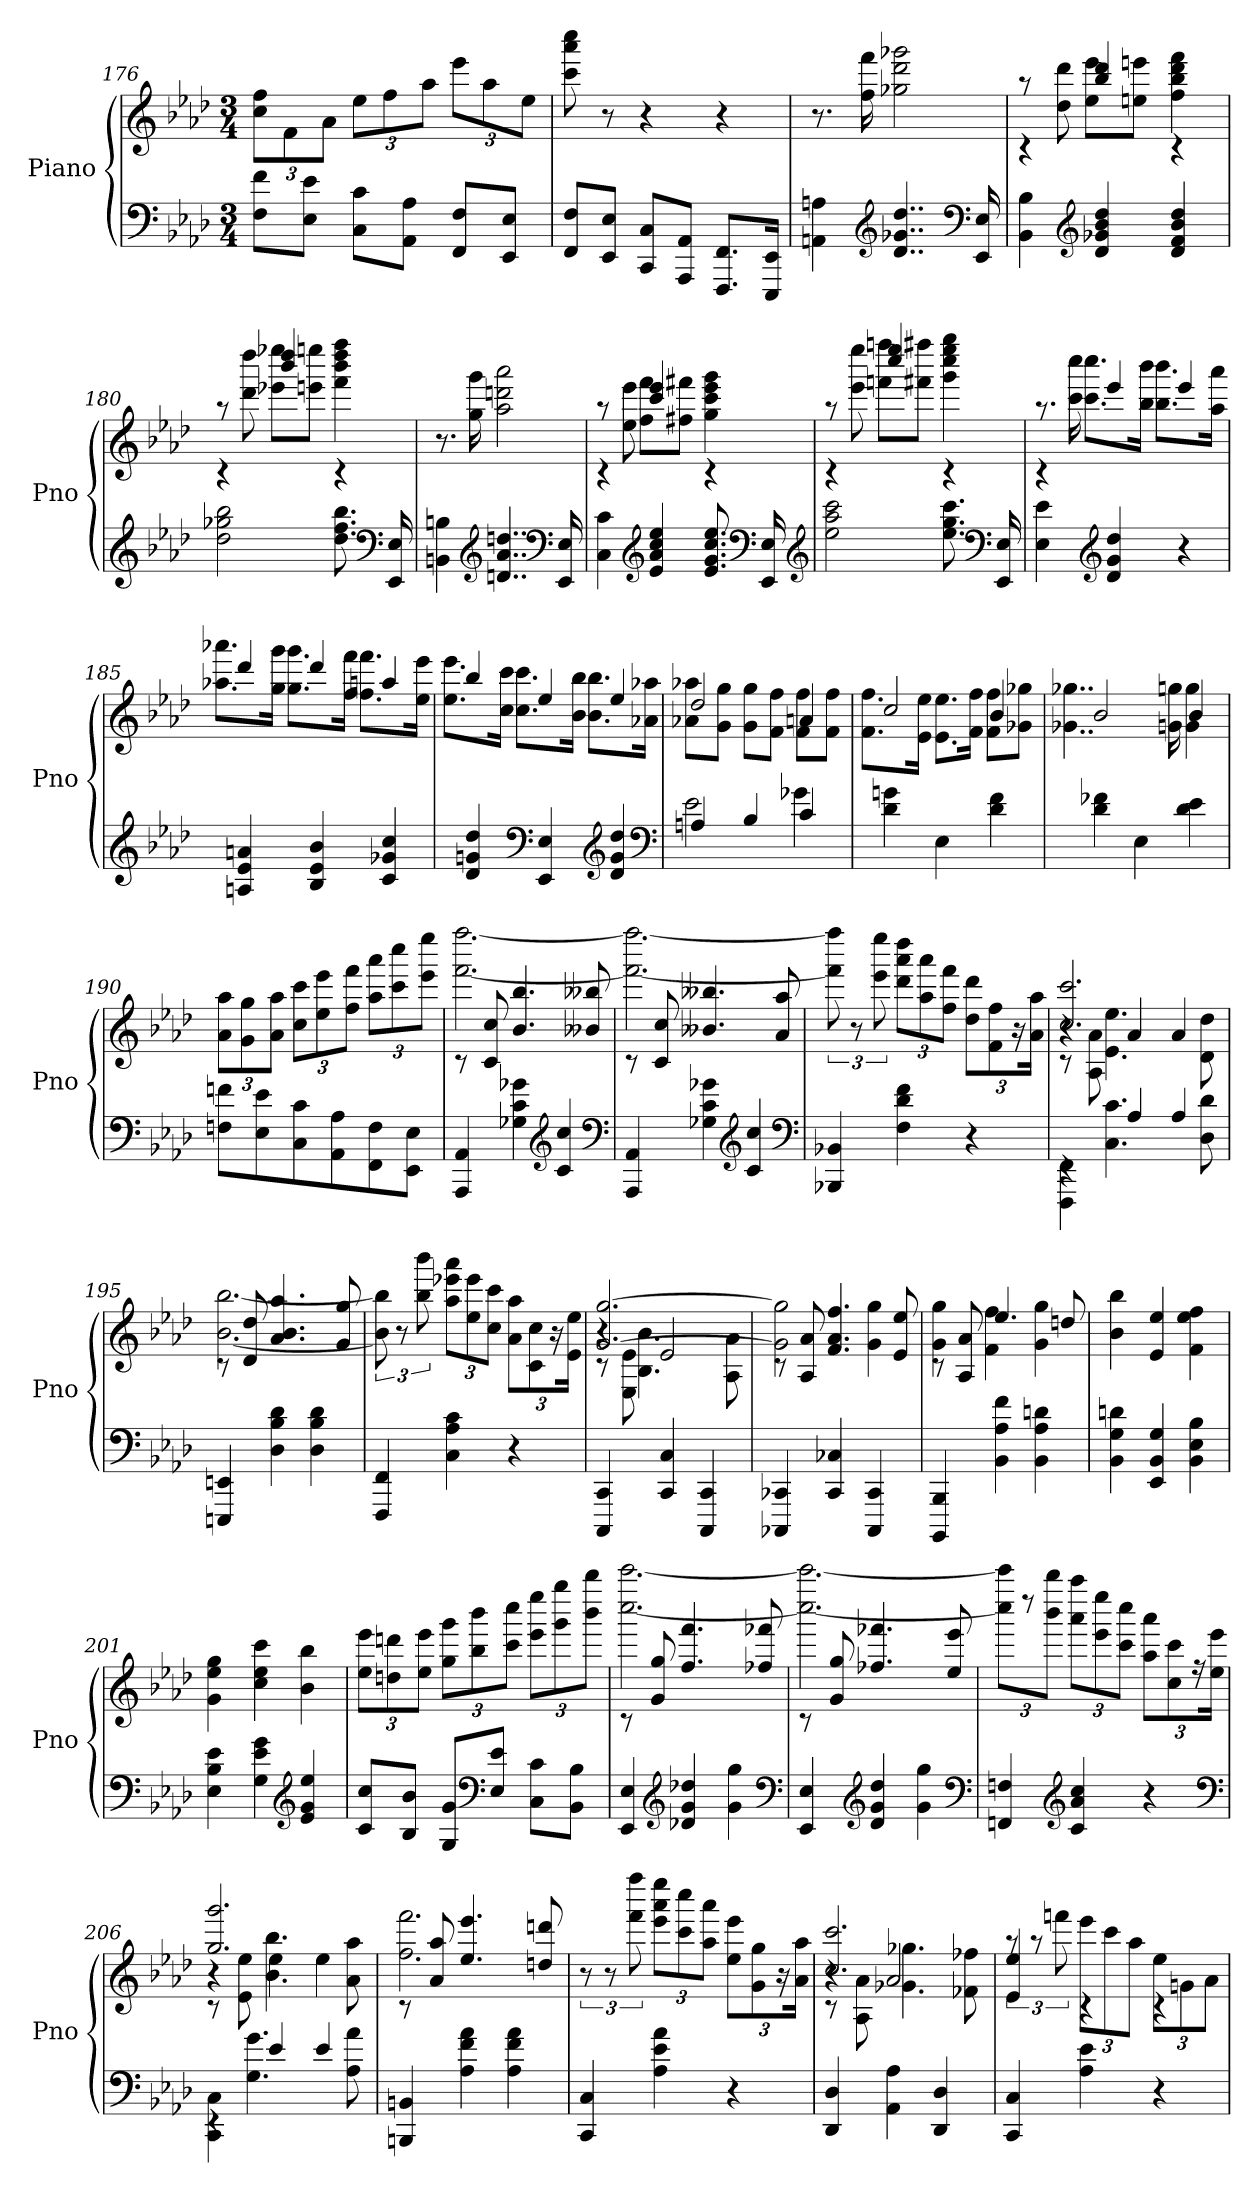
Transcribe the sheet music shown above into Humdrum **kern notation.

**kern	**kern
*part1	*part1
*staff2	*staff1
*I"Piano	*
*I'Pno	*
*clefF4	*clefG2
*k[b-e-a-d-]	*k[b-e-a-d-]
*M3/4	*M3/4
=176	=176
8F 8fL	12cc 12ffL
.	12f
8E- 8e-J	.
.	12a-J
8C 8cL	12ee-L
.	12ff
8AA- 8A-J	.
.	12aa-J
8FF 8FL	12eee-L
.	12aa-
8EE- 8E-J	.
.	12ee-J
=177	=177
8FF 8FL	8ccc 8aaa- 8cccc
8EE- 8E-J	8r
8CC 8CL	4r
8AAA- 8AA-J	.
8.FFF 8.FFL	4r
16EEE- 16EE-Jk	.
=178	=178
4AAn 4An	8.r
.	16ff 16fff
*clefG2	*
4..d- 4..g-X 4..dd-	2gg-X 2ddd- 2ggg-X
*clefF4	*
16EE- 16E-	.
=179	=179
*	*^
4BB- 4B-	4rc	8raa
.	.	8dd- 8ddd-
*clefG2	*	*
4d- 4g-X 4b- 4dd-	4bb- 4ddd-	8ee- 8eee-L
.	.	8een 8eeenJ
4d- 4f 4b- 4dd-	4rc	4ff 4bb- 4ddd- 4fff
=180	=180	=180
2dd- 2gg-X 2bb-	4rc	8raa
.	.	8ddd- 8dddd-
.	4bbb- 4dddd-	8eee-X 8eeee-XL
.	.	8eeen 8eeeenJ
8.dd- 8.ff 8.bb-	4rc	4fff 4bbb- 4dddd- 4ffff
*clefF4	*	*
16EE- 16E-	.	.
*	*v	*v
=181	=181
4BBn 4Bn	8.r
.	16gg 16ggg
*clefG2	*
4..dn 4..a- 4..ddn	2aa- 2dddn 2aaa-
*clefF4	*
16EE- 16E-	.
=182	=182
*	*^
4C 4c	4rc	8raa
.	.	8ee- 8eee-
*clefG2	*	*
4e- 4a- 4cc 4ee-	4ccc 4eee-	8ff 8fffL
.	.	8ff#X 8fff#XJ
8.e- 8.g 8.cc 8.ee-	4rc	4gg 4ccc 4eee- 4ggg
*clefF4	*	*
16EE- 16E-	.	.
*clefG2	*	*
=183	=183	=183
2ee- 2aa- 2ccc	4rc	8raa
.	.	8eee- 8eeee-
.	4cccc 4eeee-	8fffn 8ffffnL
.	.	8fff#X 8ffff#XJ
8.ee- 8.gg 8.ccc	4rc	4ggg 4cccc 4eeee- 4gggg
*clefF4	*	*
16EE- 16E-	.	.
=184	=184	=184
4E- 4e-	4rc	8.raa
.	.	16ccc 16cccc
*clefG2	*	*
4d- 4g 4dd-	4eee-	8.ccc 8.ccccL
.	.	16bb- 16bbb-Jk
4r	4eee-	8.bb- 8.bbb-L
.	.	16aa- 16aaa-Jk
=185	=185	=185
4An 4e- 4an	4ddd-	8.aa-X 8.aaa-XL
.	.	16gg 16gggJk
4B- 4e- 4b-	4ddd-	8.gg 8.gggL
.	.	16ff 16fffJk
4c 4g-X 4cc	4aan	8.ff 8.fffL
.	.	16ee- 16eee-Jk
=186	=186	=186
4d- 4gn 4dd-	4bb-	8.ee- 8.eee-L
.	.	16cc 16cccJk
*clefF4	*	*
4EE- 4E-	4ee-	8.cc 8.cccL
.	.	16b- 16bb-Jk
*clefG2	*	*
4d- 4g 4dd-	4ee-	8.b- 8.bb-L
.	.	16a-X 16aa-XJk
*clefF4	*	*
=187	=187	=187
*^	*	*
4An	2e-	2dd-	8a-X 8aa-XL
.	.	.	8g 8ggJ
4B-	.	.	8g 8ggL
.	.	.	8f 8ffJ
4c	4g-X	4an	8f 8ffL
.	.	.	8f 8ffJ
*v	*v	*	*
=188	=188	=188
4d- 4gn	2cc	8.f 8.ffL
.	.	16e- 16ee-Jk
4E-	.	8.e- 8.ee-L
.	.	16f 16ffJk
4d- 4f	4b-	8f 8ffL
.	.	8g-X 8gg-XJ
=189	=189	=189
4d- 4f-X	2b-	4..g-X 4..gg-X
4E-	.	.
.	.	16gn 16ggn
4d- 4e-	4b-	4g 4gg
*	*v	*v
=190	=190
8Fn 8fnL	12a- 12aa-L
.	12g 12gg
8E- 8e-	.
.	12a- 12aa-J
8C 8c	12cc 12cccL
.	12ee- 12eee-
8AA- 8A-	.
.	12ff 12fffJ
8FF 8F	12aa- 12aaa-L
.	12ccc 12cccc
8EE- 8E-J	.
.	12eee- 12eeee-J
=191	=191
*	*^
4AAA- 4AA-	8rc	[2.fff [2.ffff
.	8c 8cc	.
4G-X 4c 4g-X	4.b- 4.bb-	.
*clefG2	*	*
4c 4cc	.	.
.	8b--X 8bb--X	.
*clefF4	*	*
=192	=192	=192
4AAA- 4AA-	8rc	2.fff_ 2.ffff_
.	8c 8cc	.
4G-X 4c 4g-X	4.b--X 4.bb--X	.
*clefG2	*	*
4c 4cc	.	.
.	8a- 8aa-	.
*	*v	*v
*clefF4	*
=193	=193
4BBB-X 4BB-X	12fff] 12ffff]
.	12r
.	12eee- 12eeee-
4F 4d- 4f	12ddd- 12aaa- 12dddd-L
.	12aa- 12aaa-
.	12ff 12fffJ
4r	12dd- 12ddd-L
.	12f 12ff
.	24r
.	24a- 24aa-Jk
=194	=194
*^	*^
*	*	*	*^
4rEE	4FFF 4FF	4r	8rc	2.cc 2.ccc
.	.	.	8A- 8a-	.
4A-	4.C 4.c	4a-/	4.e- 4.ee-	.
4A-	.	4a-/	.	.
.	8D- 8d-	.	8d- 8dd-	.
*v	*v	*	*	*
*	*	*v	*v
=195	=195	=195
4EEEn 4EEn	8rc	[2.b- [2.bb-
.	8d- 8dd-	.
4D- 4B- 4d-	4.a- 4.b- 4.aa-	.
4D- 4B- 4d-	.	.
.	8g 8gg	.
*	*v	*v
=196	=196
4FFF 4FF	12b-] 12bb-]
.	12r
.	12bb- 12bbb-
4C 4A- 4c	12aa- 12eee-X 12aaa-L
.	12ee- 12eee-
.	12cc 12cccJ
4r	12a- 12aa-L
.	12c 12cc
.	24r
.	24e- 24ee-Jk
=197	=197
*	*^
*	*	*^
4CCC 4CC	4r	8rc	[2.g [2.gg
.	.	8E- 8e-	.
4CC 4C	2e-/	4.B- 4.b-	.
4CCC 4CC	.	.	.
.	.	8A- 8a-	.
*	*	*v	*v
=198	=198	=198
4CCC-X 4CC-X	8rc	2g] 2gg]
.	8A- 8a-	.
4CC- 4C-X	4.f 4.a- 4.ff	.
4CCC- 4CC-	.	4g 4gg
.	8e- 8ee-	.
=199	=199	=199
4BBBB- 4BBB-	8rc	4g 4gg
.	8A- 8a-	.
4BB- 4A- 4f	4.ee-	4f 4ff
4BB- 4A- 4dn	.	4g 4gg
.	8ddn	.
*	*v	*v
=200	=200
4BB- 4G 4dn	4b- 4bb-
4EE- 4BB- 4G	4e- 4ee-
4BB- 4E- 4B-	4f 4ee- 4ff
=201	=201
4E- 4B- 4e-	4g 4ee- 4gg
4G 4e- 4g	4cc 4ee- 4ccc
*clefG2	*
4e- 4g 4ee-	4b- 4bb-
=202	=202
8c 8ccL	12ee- 12eee-L
.	12ddn 12dddn
8B- 8b-J	.
.	12ee- 12eee-J
8G 8gL	12gg 12gggL
.	12bb- 12bbb-
*clefF4	*
8E- 8e-J	.
.	12ccc 12ccccJ
8C 8cL	12eee- 12eeee-L
.	12ggg 12gggg
8BB- 8B-J	.
.	12bbb- 12bbbb-J
=203	=203
*	*^
4EE- 4E-	8rc	[2.cccc [2.ccccc
.	8g 8gg	.
*clefG2	*	*
4d-X 4g 4dd-X	4.ff 4.fff	.
4g 4gg	.	.
.	8ff-X 8fff-X	.
*clefF4	*	*
=204	=204	=204
4EE- 4E-	8rc	2.cccc_ 2.ccccc_
.	8g 8gg	.
*clefG2	*	*
4d- 4g 4dd-	4.ff-X 4.fff-X	.
4g 4gg	.	.
.	8ee- 8eee-	.
*	*v	*v
*clefF4	*
=205	=205
4FFn 4Fn	12cccc] 12ccccc]L
.	12r
.	12bbb- 12bbbb-J
*clefG2	*
4c 4a- 4cc	12aaa- 12aaaa-L
.	12eee- 12eeee-
.	12ccc 12ccccJ
4r	12aa- 12aaa-L
.	12cc 12ccc
.	24r
.	24ee- 24eee-Jk
*clefF4	*
=206	=206
*^	*^
*	*	*	*^
4rEE	4CC 4C	4r	8rc	2.gg 2.ggg
.	.	.	8e- 8ee-	.
4e-	4.G 4.g	4ee-\	4.b- 4.bb-	.
4e-	.	4ee-\	.	.
.	8A- 8a-	.	8a- 8aa-	.
*v	*v	*	*	*
*	*	*v	*v
=207	=207	=207
4BBBn 4BBn	8rc	2.ff 2.fff
.	8a- 8aa-	.
4A- 4f 4a-	4.ee- 4.eee-	.
4A- 4f 4a-	.	.
.	8ddn 8dddn	.
*	*v	*v
=208	=208
4CC 4C	12r
.	12r
.	12fff 12ffff
4A- 4e- 4a-	12eee- 12aaa- 12eeee-L
.	12ccc 12cccc
.	12aa- 12aaa-J
4r	12ee- 12eee-L
.	12g 12gg
.	24r
.	24a- 24aa-Jk
=209	=209
*	*^
*	*	*^
4DD- 4D-	4r	8rc	2.cc 2.ccc
.	.	8A- 8a-	.
4AA- 4A-	2a-/	4.g-X 4.gg-X	.
4DD- 4D-	.	.	.
.	.	8f-X 8ff-X	.
*	*	*v	*v
=210	=210	=210
4CC 4C	4e- 4ee-	12raa
.	.	12raa
.	.	12fffn
4A- 4e-	4rc	12eee-L
.	.	12ccc
.	.	12aa-J
4r	4rc	12ee-L
.	.	12gn
.	.	12a-J
*	*v	*v
=	=
*-	*-
